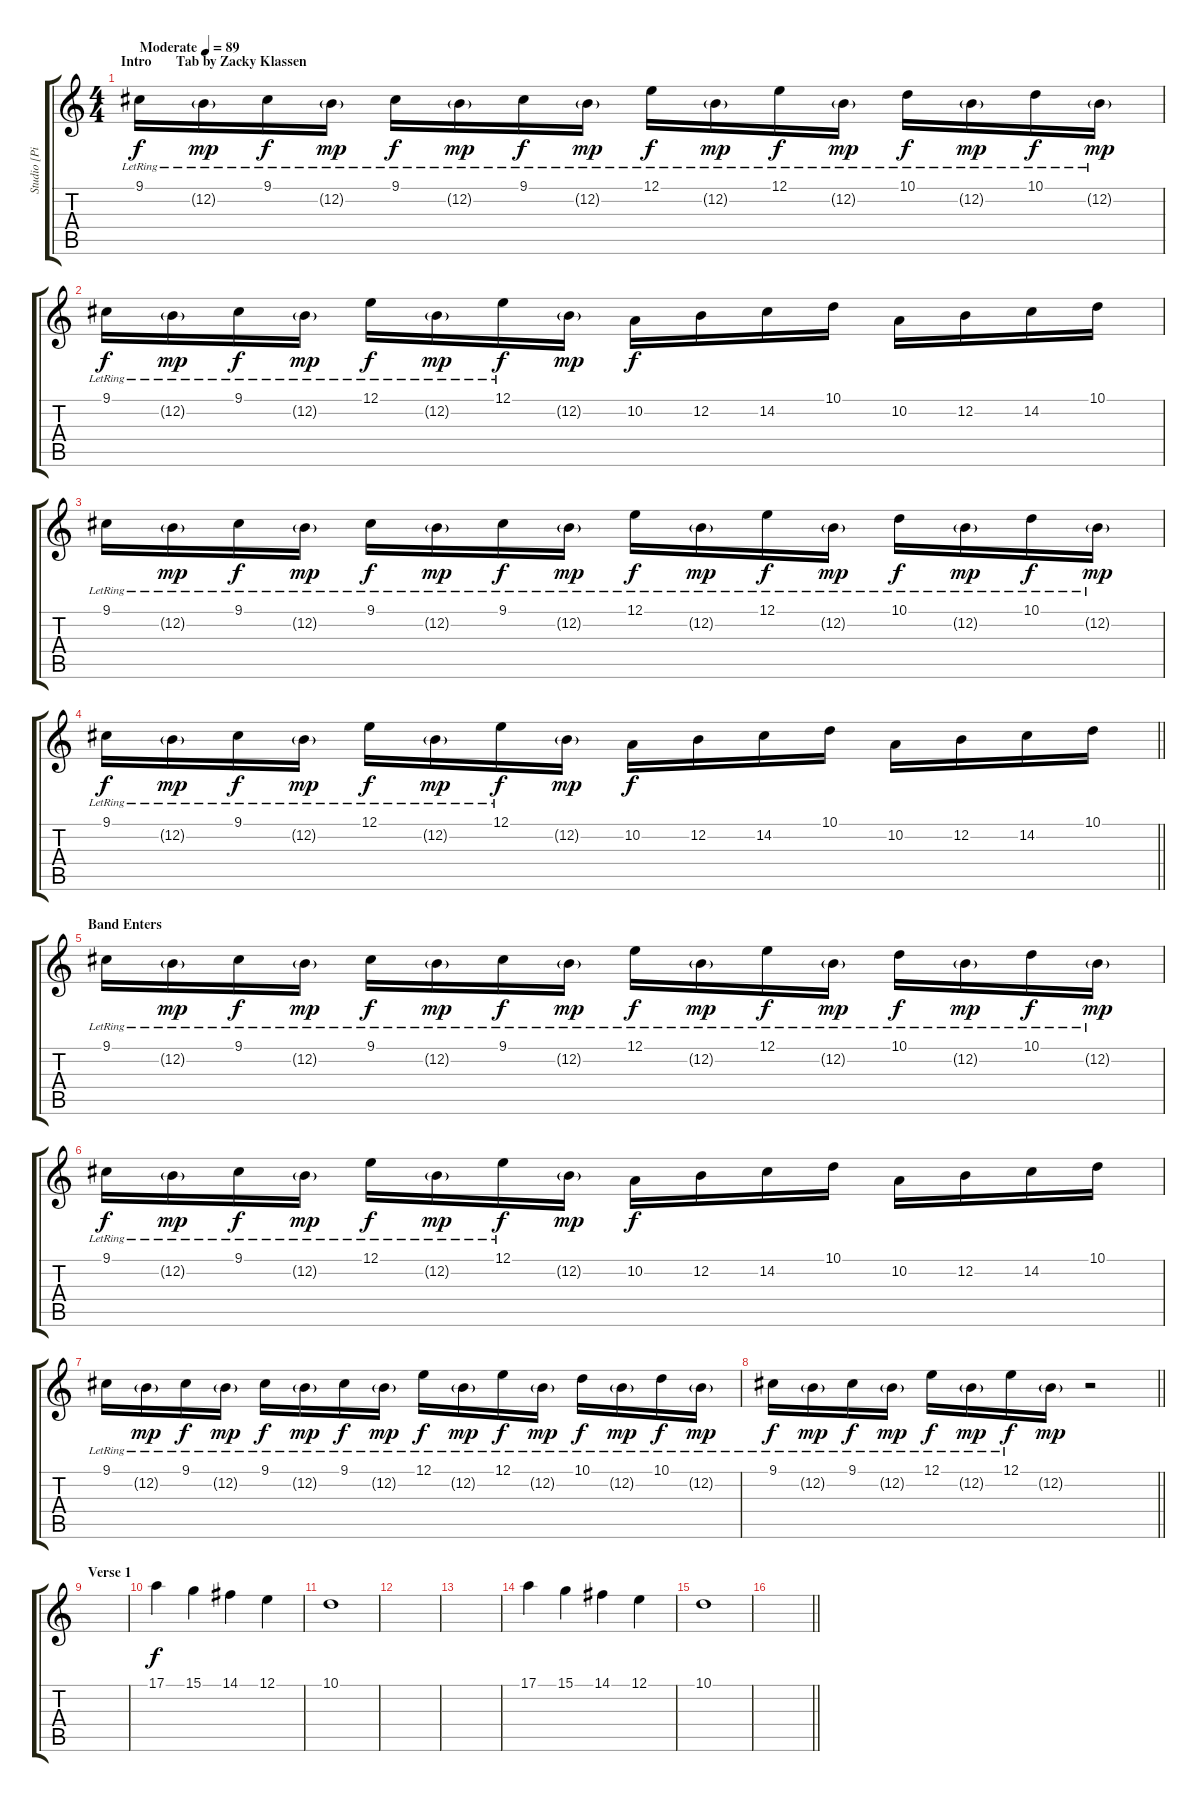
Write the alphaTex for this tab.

\track ("Studio [Piano RH/FX]" "Studio [Pi") {instrument brightacousticpiano}
\staff {score tabs}
\tuning (E4 B3 G3 D3 A2 D2) {hide}
\ts (4 4)
\section ("" "Intro       Tab by Zacky Klassen")
\tempo (89 "Moderate")
\clef g2
\ks c
9.1{lr}.16{dy f instrument brightacousticpiano} 12.2{g lr}.16{dy mp} 9.1{lr}.16{dy f} 12.2{g lr}.16{dy mp} 9.1{lr}.16{dy f} 12.2{g lr}.16{dy mp} 9.1{lr}.16{dy f} 12.2{g lr}.16{dy mp} 12.1{lr}.16{dy f} 12.2{g lr}.16{dy mp} 12.1{lr}.16{dy f} 12.2{g lr}.16{dy mp} 10.1{lr}.16{dy f} 12.2{g lr}.16{dy mp} 10.1{lr}.16{dy f} 12.2{g lr}.16{dy mp} |
9.1{lr}.16{dy f} 12.2{g lr}.16{dy mp} 9.1{lr}.16{dy f} 12.2{g lr}.16{dy mp} 12.1{lr}.16{dy f} 12.2{g lr}.16{dy mp} 12.1{lr}.16{dy f} 12.2{g}.16{dy mp} 10.2.16{dy f} 12.2.16 14.2.16 10.1.16 10.2.16 12.2.16 14.2.16 10.1.16 |
9.1{lr}.16 12.2{g lr}.16{dy mp} 9.1{lr}.16{dy f} 12.2{g lr}.16{dy mp} 9.1{lr}.16{dy f} 12.2{g lr}.16{dy mp} 9.1{lr}.16{dy f} 12.2{g lr}.16{dy mp} 12.1{lr}.16{dy f} 12.2{g lr}.16{dy mp} 12.1{lr}.16{dy f} 12.2{g lr}.16{dy mp} 10.1{lr}.16{dy f} 12.2{g lr}.16{dy mp} 10.1{lr}.16{dy f} 12.2{g lr}.16{dy mp} |
\barLineRight lightlight
9.1{lr}.16{dy f} 12.2{g lr}.16{dy mp} 9.1{lr}.16{dy f} 12.2{g lr}.16{dy mp} 12.1{lr}.16{dy f} 12.2{g lr}.16{dy mp} 12.1{lr}.16{dy f} 12.2{g}.16{dy mp} 10.2.16{dy f} 12.2.16 14.2.16 10.1.16 10.2.16 12.2.16 14.2.16 10.1.16 |
\section ("" "Band Enters")
9.1{lr}.16 12.2{g lr}.16{dy mp} 9.1{lr}.16{dy f} 12.2{g lr}.16{dy mp} 9.1{lr}.16{dy f} 12.2{g lr}.16{dy mp} 9.1{lr}.16{dy f} 12.2{g lr}.16{dy mp} 12.1{lr}.16{dy f} 12.2{g lr}.16{dy mp} 12.1{lr}.16{dy f} 12.2{g lr}.16{dy mp} 10.1{lr}.16{dy f} 12.2{g lr}.16{dy mp} 10.1{lr}.16{dy f} 12.2{g lr}.16{dy mp} |
9.1{lr}.16{dy f} 12.2{g lr}.16{dy mp} 9.1{lr}.16{dy f} 12.2{g lr}.16{dy mp} 12.1{lr}.16{dy f} 12.2{g lr}.16{dy mp} 12.1{lr}.16{dy f} 12.2{g}.16{dy mp} 10.2.16{dy f} 12.2.16 14.2.16 10.1.16 10.2.16 12.2.16 14.2.16 10.1.16 |
9.1{lr}.16 12.2{g lr}.16{dy mp} 9.1{lr}.16{dy f} 12.2{g lr}.16{dy mp} 9.1{lr}.16{dy f} 12.2{g lr}.16{dy mp} 9.1{lr}.16{dy f} 12.2{g lr}.16{dy mp} 12.1{lr}.16{dy f} 12.2{g lr}.16{dy mp} 12.1{lr}.16{dy f} 12.2{g lr}.16{dy mp} 10.1{lr}.16{dy f} 12.2{g lr}.16{dy mp} 10.1{lr}.16{dy f} 12.2{g lr}.16{dy mp} |
\barLineRight lightlight
9.1{lr}.16{dy f} 12.2{g lr}.16{dy mp} 9.1{lr}.16{dy f} 12.2{g lr}.16{dy mp} 12.1{lr}.16{dy f} 12.2{g lr}.16{dy mp} 12.1{lr}.16{dy f} 12.2{g}.16{dy mp} r.2 |
\section ("" "Verse 1")
|
17.1.4{dy f volume 10 balance 14 instrument musicbox} 15.1.4 14.1.4 12.1.4 |
10.1.1 |
|
|
17.1.4 15.1.4 14.1.4 12.1.4 |
10.1.1 |
\barLineRight lightlight
